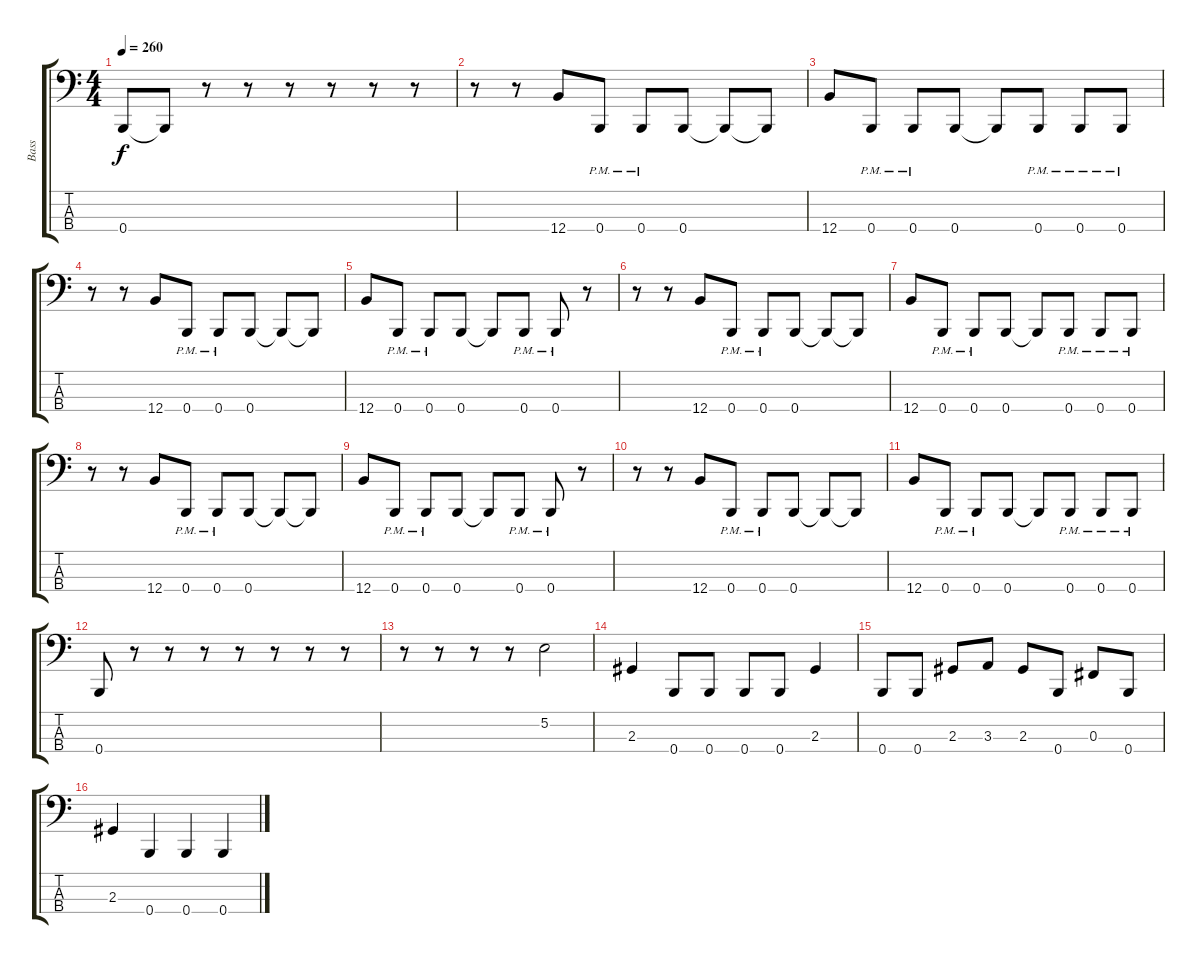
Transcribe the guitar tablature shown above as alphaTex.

\track ("Bass" "Bass") {instrument electricbasspick}
\staff {score tabs}
\tuning (E2 B1 Gb1 B0) {hide}
\ts (4 4)
\tempo 260
\clef f4
\ks c
0.4.8{dy f} 0.4{t}.8 r.8 r.8 r.8 r.8 r.8 r.8 |
r.8 r.8 12.4.8 0.4{pm}.8 0.4{pm}.8 0.4.8 0.4{t}.8 0.4{t}.8 |
12.4.8 0.4{pm}.8 0.4{pm}.8 0.4.8 0.4{t}.8 0.4{pm}.8 0.4{pm}.8 0.4{pm}.8 |
r.8 r.8 12.4.8 0.4{pm}.8 0.4{pm}.8 0.4.8 0.4{t}.8 0.4{t}.8 |
12.4.8 0.4{pm}.8 0.4{pm}.8 0.4.8 0.4{t}.8 0.4{pm}.8 0.4{pm}.8 r.8 |
r.8 r.8 12.4.8 0.4{pm}.8 0.4{pm}.8 0.4.8 0.4{t}.8 0.4{t}.8 |
12.4.8 0.4{pm}.8 0.4{pm}.8 0.4.8 0.4{t}.8 0.4{pm}.8 0.4{pm}.8 0.4{pm}.8 |
r.8 r.8 12.4.8 0.4{pm}.8 0.4{pm}.8 0.4.8 0.4{t}.8 0.4{t}.8 |
12.4.8 0.4{pm}.8 0.4{pm}.8 0.4.8 0.4{t}.8 0.4{pm}.8 0.4{pm}.8 r.8 |
r.8 r.8 12.4.8 0.4{pm}.8 0.4{pm}.8 0.4.8 0.4{t}.8 0.4{t}.8 |
12.4.8 0.4{pm}.8 0.4{pm}.8 0.4.8 0.4{t}.8 0.4{pm}.8 0.4{pm}.8 0.4{pm}.8 |
0.4.8 r.8 r.8 r.8 r.8 r.8 r.8 r.8 |
r.8 r.8 r.8 r.8 5.2.2 |
2.3.4 0.4.8 0.4.8 0.4.8 0.4.8 2.3.4 |
0.4.8 0.4.8 2.3.8 3.3.8 2.3.8 0.4.8 0.3.8 0.4.8 |
2.3.4 0.4.4 0.4.4 0.4.4
